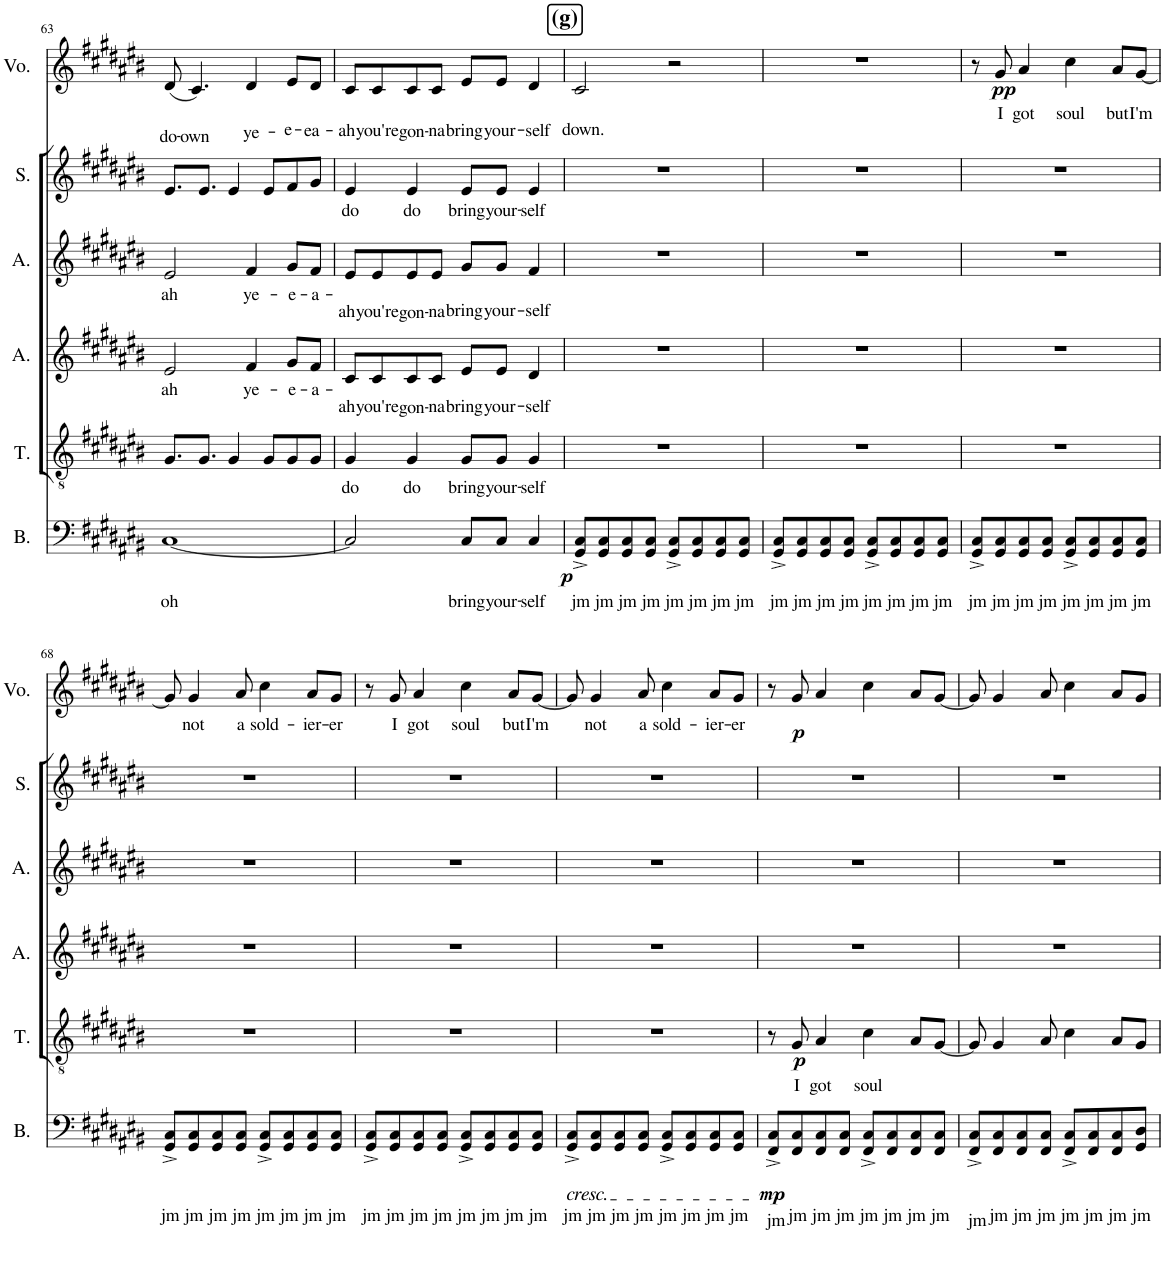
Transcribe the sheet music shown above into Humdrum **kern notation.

**kern	**text	**dynam	**kern	**text	**dynam	**kern	**text	**kern	**text	**kern	**text	**kern	**text	**dynam
*part6	*part6	*part6	*part5	*part5	*part5	*part4	*part4	*part3	*part3	*part2	*part2	*part1	*part1	*part1
*staff6	*staff6	*staff6	*staff5	*staff5	*staff5	*staff4	*staff4	*staff3	*staff3	*staff2	*staff2	*staff1	*staff1	*staff1
*I"Bass	*	*	*I"Tenor	*	*	*I"Alto	*	*I"Alto	*	*I"Soprano	*	*I"Voice	*	*
*I'B.	*	*	*I'T.	*	*	*I'A.	*	*I'A.	*	*I'S.	*	*I'Vo.	*	*
!!LO:PB:g=z
*clefF4	*	*	*clefGv2	*	*	*clefG2	*	*clefG2	*	*clefG2	*	*clefG2	*	*
*	*	*	*	*	*	*	*	*	*	*	*	*Trd7c12	*	*
*k[f#c#g#d#a#e#b#]	*	*	*k[f#c#g#d#a#e#b#]	*	*	*k[f#c#g#d#a#e#b#]	*	*k[f#c#g#d#a#e#b#]	*	*k[f#c#g#d#a#e#b#]	*	*k[f#c#g#d#a#e#b#]	*	*
*M4/4	*	*	*M4/4	*	*	*M4/4	*	*M4/4	*	*M4/4	*	*M4/4	*	*
*met(c)	*	*	*met(c)	*	*	*met(c)	*	*met(c)	*	*met(c)	*	*met(c)	*	*
=63	=63	=63	=63	=63	=63	=63	=63	=63	=63	=63	=63	=63	=63	=63
!	!LO:LY:b	!	!	!	!	!	!LO:LY:b	!	!LO:LY:b	!	!	!	!LO:LY:b	!
[1C#	oh	.	8.G#/L	.	.	2e#/	ah	2e#/	ah	8.e#/L	.	(8d#/	do-	.
!	!	!	!	!	!	!	!	!	!	!	!	!	!LO:LY:b	!
.	.	.	.	.	.	.	.	.	.	.	.	4.c#/)	-own	.
.	.	.	8.G#/J	.	.	.	.	.	.	8.e#/J	.	.	.	.
.	.	.	4G#/	.	.	.	.	.	.	4e#/	.	.	.	.
!	!	!	!	!	!	!	!LO:LY:b	!	!LO:LY:b	!	!	!	!LO:LY:b	!
.	.	.	.	.	.	4f#/	ye-	4f#/	ye-	.	.	4d#/	ye-	.
.	.	.	8G#/L	.	.	.	.	.	.	8e#/L	.	.	.	.
!	!	!	!	!	!	!	!LO:LY:b	!	!LO:LY:b	!	!	!	!LO:LY:b	!
.	.	.	8G#/	.	.	8g#/L	-e-	8g#/L	-e-	8f#/	.	8e#/L	-e-	.
!	!	!	!	!	!	!	!LO:LY:b	!	!LO:LY:b	!	!	!	!LO:LY:b	!
.	.	.	8G#/J	.	.	8f#/J	-a-	8f#/J	-a-	8g#/J	.	8d#/J	-ea-	.
=64	=64	=64	=64	=64	=64	=64	=64	=64	=64	=64	=64	=64	=64	=64
!	!	!	!	!LO:LY:b	!	!	!LO:LY:b	!	!LO:LY:b	!	!LO:LY:b	!	!LO:LY:b	!
2C#/]	.	.	4G#/	do	.	8c#/L	-ah	8e#/L	-ah	4e#/	do	8c#/L	-ah	.
!	!	!	!	!	!	!	!LO:LY:b	!	!LO:LY:b	!	!	!	!LO:LY:b	!
.	.	.	.	.	.	8c#/	you're	8e#/	you're	.	.	8c#/	you're	.
!	!	!	!	!LO:LY:b	!	!	!LO:LY:b	!	!LO:LY:b	!	!LO:LY:b	!	!LO:LY:b	!
.	.	.	4G#/	do	.	8c#/	gon-	8e#/	gon-	4e#/	do	8c#/	gon-	.
!	!	!	!	!	!	!	!LO:LY:b	!	!LO:LY:b	!	!	!	!LO:LY:b	!
.	.	.	.	.	.	8c#/J	-na	8e#/J	-na	.	.	8c#/J	-na	.
!	!LO:LY:b	!	!	!LO:LY:b	!	!	!LO:LY:b	!	!LO:LY:b	!	!LO:LY:b	!	!LO:LY:b	!
8C#/L	bring	.	8G#/L	bring	.	8e#/L	bring	8g#/L	bring	8e#/L	bring	8e#/L	bring	.
!	!LO:LY:b	!	!	!LO:LY:b	!	!	!LO:LY:b	!	!LO:LY:b	!	!LO:LY:b	!	!LO:LY:b	!
8C#/J	your-	.	8G#/J	your-	.	8e#/J	your-	8g#/J	your-	8e#/J	your-	8e#/J	your-	.
!	!LO:LY:b	!	!	!LO:LY:b	!	!	!LO:LY:b	!	!LO:LY:b	!	!LO:LY:b	!	!LO:LY:b	!
4C#/	-self	.	4G#/	-self	.	4d#/	-self	4f#/	-self	4e#/	-self	4d#/	-self	.
!!LO:REH:place=s1:a:B:cj:fs=14:t=(g)
=65	=65	=65	=65	=65	=65	=65	=65	=65	=65	=65	=65	=65	=65	=65
!	!LO:LY:b	!LO:DY:b	!	!	!	!	!	!	!	!	!	!	!LO:LY:b	!
8GG#/^ 8C#/^L	jm	p	1r	.	.	1r	.	1r	.	1r	.	2c#/	down.	.
!	!LO:LY:b	!	!	!	!	!	!	!	!	!	!	!	!	!
8GG#/ 8C#/	jm	.	.	.	.	.	.	.	.	.	.	.	.	.
!	!LO:LY:b	!	!	!	!	!	!	!	!	!	!	!	!	!
8GG#/ 8C#/	jm	.	.	.	.	.	.	.	.	.	.	.	.	.
!	!LO:LY:b	!	!	!	!	!	!	!	!	!	!	!	!	!
8GG#/ 8C#/J	jm	.	.	.	.	.	.	.	.	.	.	.	.	.
!	!LO:LY:b	!	!	!	!	!	!	!	!	!	!	!	!	!
8GG#/^ 8C#/^L	jm	.	.	.	.	.	.	.	.	.	.	2r	.	.
!	!LO:LY:b	!	!	!	!	!	!	!	!	!	!	!	!	!
8GG#/ 8C#/	jm	.	.	.	.	.	.	.	.	.	.	.	.	.
!	!LO:LY:b	!	!	!	!	!	!	!	!	!	!	!	!	!
8GG#/ 8C#/	jm	.	.	.	.	.	.	.	.	.	.	.	.	.
!	!LO:LY:b	!	!	!	!	!	!	!	!	!	!	!	!	!
8GG#/ 8C#/J	jm	.	.	.	.	.	.	.	.	.	.	.	.	.
=66	=66	=66	=66	=66	=66	=66	=66	=66	=66	=66	=66	=66	=66	=66
!	!LO:LY:b	!	!	!	!	!	!	!	!	!	!	!	!	!
8GG#/^ 8C#/^L	jm	.	1r	.	.	1r	.	1r	.	1r	.	1r	.	.
!	!LO:LY:b	!	!	!	!	!	!	!	!	!	!	!	!	!
8GG#/ 8C#/	jm	.	.	.	.	.	.	.	.	.	.	.	.	.
!	!LO:LY:b	!	!	!	!	!	!	!	!	!	!	!	!	!
8GG#/ 8C#/	jm	.	.	.	.	.	.	.	.	.	.	.	.	.
!	!LO:LY:b	!	!	!	!	!	!	!	!	!	!	!	!	!
8GG#/ 8C#/J	jm	.	.	.	.	.	.	.	.	.	.	.	.	.
!	!LO:LY:b	!	!	!	!	!	!	!	!	!	!	!	!	!
8GG#/^ 8C#/^L	jm	.	.	.	.	.	.	.	.	.	.	.	.	.
!	!LO:LY:b	!	!	!	!	!	!	!	!	!	!	!	!	!
8GG#/ 8C#/	jm	.	.	.	.	.	.	.	.	.	.	.	.	.
!	!LO:LY:b	!	!	!	!	!	!	!	!	!	!	!	!	!
8GG#/ 8C#/	jm	.	.	.	.	.	.	.	.	.	.	.	.	.
!	!LO:LY:b	!	!	!	!	!	!	!	!	!	!	!	!	!
8GG#/ 8C#/J	jm	.	.	.	.	.	.	.	.	.	.	.	.	.
=67	=67	=67	=67	=67	=67	=67	=67	=67	=67	=67	=67	=67	=67	=67
!	!LO:LY:b	!	!	!	!	!	!	!	!	!	!	!	!	!
8GG#/^ 8C#/^L	jm	.	1r	.	.	1r	.	1r	.	1r	.	8r	.	.
!	!LO:LY:b	!	!	!	!	!	!	!	!	!	!	!	!LO:LY:b	!LO:DY:b
8GG#/ 8C#/	jm	.	.	.	.	.	.	.	.	.	.	8g#/	I	pp
!	!LO:LY:b	!	!	!	!	!	!	!	!	!	!	!	!LO:LY:b	!
8GG#/ 8C#/	jm	.	.	.	.	.	.	.	.	.	.	4a#/	got	.
!	!LO:LY:b	!	!	!	!	!	!	!	!	!	!	!	!	!
8GG#/ 8C#/J	jm	.	.	.	.	.	.	.	.	.	.	.	.	.
!	!LO:LY:b	!	!	!	!	!	!	!	!	!	!	!	!LO:LY:b	!
8GG#/^ 8C#/^L	jm	.	.	.	.	.	.	.	.	.	.	4cc#\	soul	.
!	!LO:LY:b	!	!	!	!	!	!	!	!	!	!	!	!	!
8GG#/ 8C#/	jm	.	.	.	.	.	.	.	.	.	.	.	.	.
!	!LO:LY:b	!	!	!	!	!	!	!	!	!	!	!	!LO:LY:b	!
8GG#/ 8C#/	jm	.	.	.	.	.	.	.	.	.	.	8a#/L	but	.
!	!LO:LY:b	!	!	!	!	!	!	!	!	!	!	!	!LO:LY:b	!
8GG#/ 8C#/J	jm	.	.	.	.	.	.	.	.	.	.	[8g#/J	I'm	.
!!LO:LB:g=z
=68	=68	=68	=68	=68	=68	=68	=68	=68	=68	=68	=68	=68	=68	=68
!	!LO:LY:b	!	!	!	!	!	!	!	!	!	!	!	!	!
8GG#/^ 8C#/^L	jm	.	1r	.	.	1r	.	1r	.	1r	.	8g#/]	.	.
!	!LO:LY:b	!	!	!	!	!	!	!	!	!	!	!	!LO:LY:b	!
8GG#/ 8C#/	jm	.	.	.	.	.	.	.	.	.	.	4g#/	not	.
!	!LO:LY:b	!	!	!	!	!	!	!	!	!	!	!	!	!
8GG#/ 8C#/	jm	.	.	.	.	.	.	.	.	.	.	.	.	.
!	!LO:LY:b	!	!	!	!	!	!	!	!	!	!	!	!LO:LY:b	!
8GG#/ 8C#/J	jm	.	.	.	.	.	.	.	.	.	.	8a#/	a	.
!	!LO:LY:b	!	!	!	!	!	!	!	!	!	!	!	!LO:LY:b	!
8GG#/^ 8C#/^L	jm	.	.	.	.	.	.	.	.	.	.	4cc#\	sold-	.
!	!LO:LY:b	!	!	!	!	!	!	!	!	!	!	!	!	!
8GG#/ 8C#/	jm	.	.	.	.	.	.	.	.	.	.	.	.	.
!	!LO:LY:b	!	!	!	!	!	!	!	!	!	!	!	!LO:LY:b	!
8GG#/ 8C#/	jm	.	.	.	.	.	.	.	.	.	.	8a#/L	-ier-	.
!	!LO:LY:b	!	!	!	!	!	!	!	!	!	!	!	!LO:LY:b	!
8GG#/ 8C#/J	jm	.	.	.	.	.	.	.	.	.	.	8g#/J	-er	.
=69	=69	=69	=69	=69	=69	=69	=69	=69	=69	=69	=69	=69	=69	=69
!	!LO:LY:b	!	!	!	!	!	!	!	!	!	!	!	!	!
8GG#/^ 8C#/^L	jm	.	1r	.	.	1r	.	1r	.	1r	.	8r	.	.
!	!LO:LY:b	!	!	!	!	!	!	!	!	!	!	!	!LO:LY:b	!
8GG#/ 8C#/	jm	.	.	.	.	.	.	.	.	.	.	8g#/	I	.
!	!LO:LY:b	!	!	!	!	!	!	!	!	!	!	!	!LO:LY:b	!
8GG#/ 8C#/	jm	.	.	.	.	.	.	.	.	.	.	4a#/	got	.
!	!LO:LY:b	!	!	!	!	!	!	!	!	!	!	!	!	!
8GG#/ 8C#/J	jm	.	.	.	.	.	.	.	.	.	.	.	.	.
!	!LO:LY:b	!	!	!	!	!	!	!	!	!	!	!	!LO:LY:b	!
8GG#/^ 8C#/^L	jm	.	.	.	.	.	.	.	.	.	.	4cc#\	soul	.
!	!LO:LY:b	!	!	!	!	!	!	!	!	!	!	!	!	!
8GG#/ 8C#/	jm	.	.	.	.	.	.	.	.	.	.	.	.	.
!	!LO:LY:b	!	!	!	!	!	!	!	!	!	!	!	!LO:LY:b	!
8GG#/ 8C#/	jm	.	.	.	.	.	.	.	.	.	.	8a#/L	but	.
!	!LO:LY:b	!	!	!	!	!	!	!	!	!	!	!	!LO:LY:b	!
8GG#/ 8C#/J	jm	.	.	.	.	.	.	.	.	.	.	[8g#/J	I'm	.
=70	=70	=70	=70	=70	=70	=70	=70	=70	=70	=70	=70	=70	=70	=70
!LO:TX:b:i:t=cresc.	!	!	!	!	!	!	!	!	!	!	!	!	!	!
!	!LO:LY:b	!	!	!	!	!	!	!	!	!	!	!	!	!
8GG#/^ 8C#/^L	jm	.	1r	.	.	1r	.	1r	.	1r	.	8g#/]	.	.
!	!LO:LY:b	!	!	!	!	!	!	!	!	!	!	!	!LO:LY:b	!
8GG#/ 8C#/	jm	.	.	.	.	.	.	.	.	.	.	4g#/	not	.
!	!LO:LY:b	!	!	!	!	!	!	!	!	!	!	!	!	!
8GG#/ 8C#/	jm	.	.	.	.	.	.	.	.	.	.	.	.	.
!	!LO:LY:b	!	!	!	!	!	!	!	!	!	!	!	!LO:LY:b	!
8GG#/ 8C#/J	jm	.	.	.	.	.	.	.	.	.	.	8a#/	a	.
!	!LO:LY:b	!	!	!	!	!	!	!	!	!	!	!	!LO:LY:b	!
8GG#/^ 8C#/^L	jm	.	.	.	.	.	.	.	.	.	.	4cc#\	sold-	.
!	!LO:LY:b	!	!	!	!	!	!	!	!	!	!	!	!	!
8GG#/ 8C#/	jm	.	.	.	.	.	.	.	.	.	.	.	.	.
!	!LO:LY:b	!	!	!	!	!	!	!	!	!	!	!	!LO:LY:b	!
8GG#/ 8C#/	jm	.	.	.	.	.	.	.	.	.	.	8a#/L	-ier-	.
!	!LO:LY:b	!	!	!	!	!	!	!	!	!	!	!	!LO:LY:b	!
8GG#/ 8C#/J	jm	.	.	.	.	.	.	.	.	.	.	8g#/J	-er	.
=71	=71	=71	=71	=71	=71	=71	=71	=71	=71	=71	=71	=71	=71	=71
!	!LO:LY:b	!LO:DY:b	!	!	!	!	!	!	!	!	!	!	!	!
8FF#/^ 8C#/^L	jm	mp	8r	.	.	1r	.	1r	.	1r	.	8r	.	.
!	!LO:LY:b	!	!	!LO:LY:b	!LO:DY:b	!	!	!	!	!	!	!	!	!LO:DY:b
8FF#/ 8C#/	jm	.	8G#/	I	p	.	.	.	.	.	.	8g#/	.	p
!	!LO:LY:b	!	!	!LO:LY:b	!	!	!	!	!	!	!	!	!	!
8FF#/ 8C#/	jm	.	4A#/	got	.	.	.	.	.	.	.	4a#/	.	.
!	!LO:LY:b	!	!	!	!	!	!	!	!	!	!	!	!	!
8FF#/ 8C#/J	jm	.	.	.	.	.	.	.	.	.	.	.	.	.
!	!LO:LY:b	!	!	!LO:LY:b	!	!	!	!	!	!	!	!	!	!
8FF#/^ 8C#/^L	jm	.	4c#\	soul	.	.	.	.	.	.	.	4cc#\	.	.
!	!LO:LY:b	!	!	!	!	!	!	!	!	!	!	!	!	!
8FF#/ 8C#/	jm	.	.	.	.	.	.	.	.	.	.	.	.	.
!	!LO:LY:b	!	!	!	!	!	!	!	!	!	!	!	!	!
8FF#/ 8C#/	jm	.	8A#/L	.	.	.	.	.	.	.	.	8a#/L	.	.
!	!LO:LY:b	!	!	!	!	!	!	!	!	!	!	!	!	!
8FF#/ 8C#/J	jm	.	[8G#/J	.	.	.	.	.	.	.	.	[8g#/J	.	.
=72	=72	=72	=72	=72	=72	=72	=72	=72	=72	=72	=72	=72	=72	=72
!	!LO:LY:b	!	!	!	!	!	!	!	!	!	!	!	!	!
8FF#/^ 8C#/^L	jm	.	8G#/]	.	.	1r	.	1r	.	1r	.	8g#/]	.	.
!	!LO:LY:b	!	!	!	!	!	!	!	!	!	!	!	!	!
8FF#/ 8C#/	jm	.	4G#/	.	.	.	.	.	.	.	.	4g#/	.	.
!	!LO:LY:b	!	!	!	!	!	!	!	!	!	!	!	!	!
8FF#/ 8C#/	jm	.	.	.	.	.	.	.	.	.	.	.	.	.
!	!LO:LY:b	!	!	!	!	!	!	!	!	!	!	!	!	!
8FF#/ 8C#/J	jm	.	8A#/	.	.	.	.	.	.	.	.	8a#/	.	.
!	!LO:LY:b	!	!	!	!	!	!	!	!	!	!	!	!	!
8FF#/^ 8C#/^L	jm	.	4c#\	.	.	.	.	.	.	.	.	4cc#\	.	.
!	!LO:LY:b	!	!	!	!	!	!	!	!	!	!	!	!	!
8FF#/ 8C#/	jm	.	.	.	.	.	.	.	.	.	.	.	.	.
!	!LO:LY:b	!	!	!	!	!	!	!	!	!	!	!	!	!
8FF#/ 8C#/	jm	.	8A#/L	.	.	.	.	.	.	.	.	8a#/L	.	.
!	!LO:LY:b	!	!	!	!	!	!	!	!	!	!	!	!	!
8GG#/ 8D#/J	jm	.	8G#/J	.	.	.	.	.	.	.	.	8g#/J	.	.
=	=	=	=	=	=	=	=	=	=	=	=	=	=	=
*-	*-	*-	*-	*-	*-	*-	*-	*-	*-	*-	*-	*-	*-	*-
